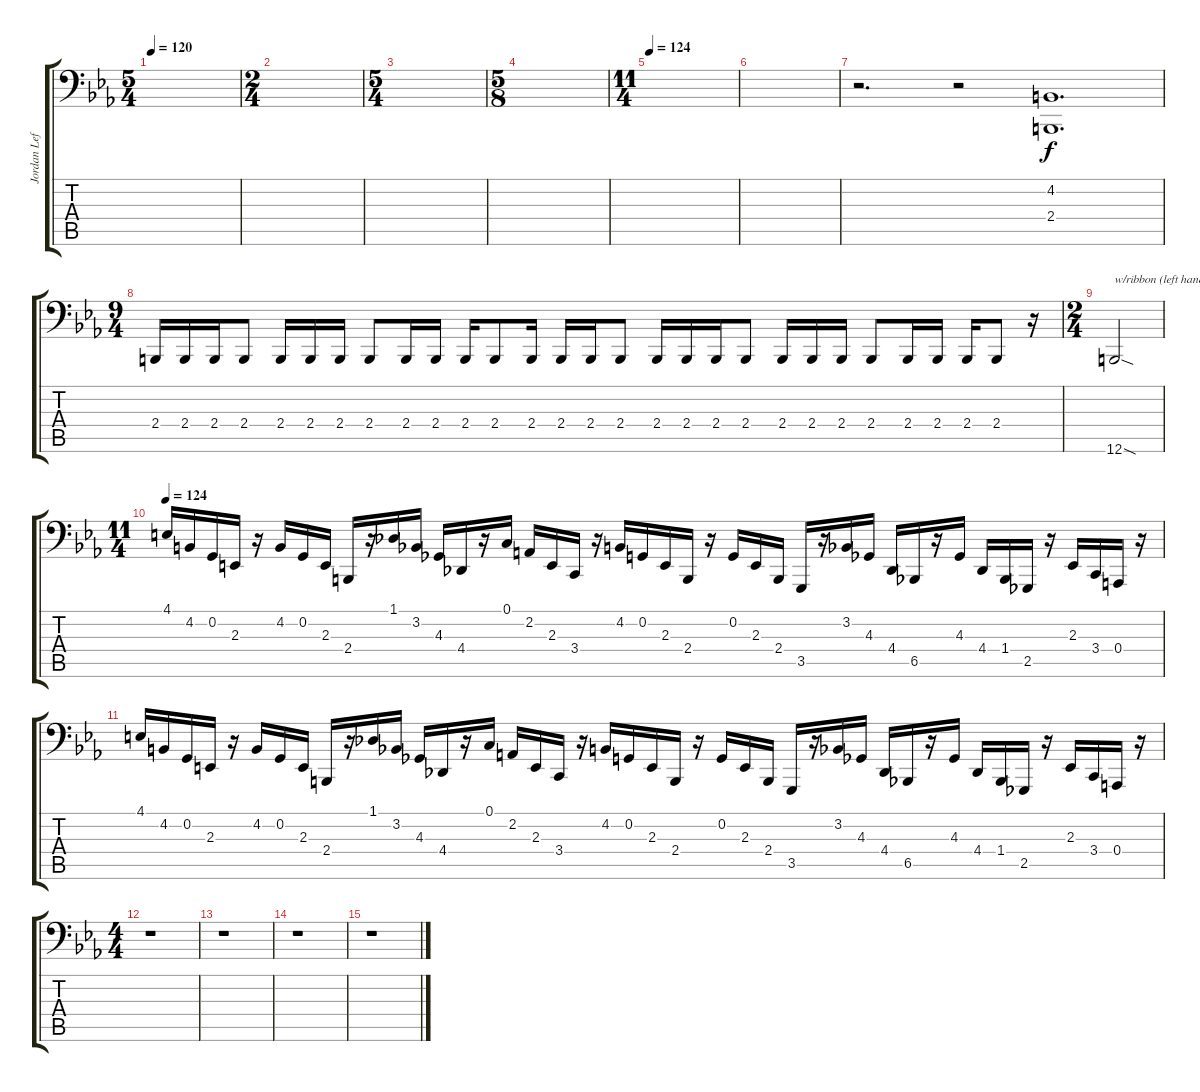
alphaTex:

\track ("Jordan Left Hand" "Jordan Lef") {instrument honkytonkpiano}
\staff {score tabs}
\tuning (C3 G2 D2 A1 E1 B0) {hide}
\ts (5 4)
\tempo 120
\clef f4
\ks eb
|
\ts (2 4)
|
\ts (5 4)
|
\ts (5 8)
|
\ts (11 4)
\tempo 124
|
|
r.2{d instrument seashore} r.2 (4.2 2.4).1{d} |
\ts (9 4)
2.4.16{instrument lead1square} 2.4.16 2.4.16 2.4.8 2.4.16 2.4.16 2.4.16 2.4.8 2.4.16 2.4.16 2.4.16 2.4.8 2.4.16 2.4.16 2.4.16 2.4.8 2.4.16 2.4.16 2.4.16 2.4.8 2.4.16 2.4.16 2.4.16 2.4.8 2.4.16 2.4.16 2.4.16 2.4.8 r.16 |
\ts (2 4)
12.6{sod}.2{txt "w/ribbon (left hand)"} |
\ts (11 4)
\tempo 124
4.1.16{volume 11 instrument honkytonkpiano} 4.2.16 0.2.16 2.3.16 r.16 4.2.16 0.2.16 2.3.16 2.4.16 r.16 1.1.16 3.2.16 4.3.16 4.4.16 r.16 0.1.16 2.2.16 2.3.16 3.4.16 r.16 4.2.16 0.2.16 2.3.16 2.4.16 r.16 0.2.16 2.3.16 2.4.16 3.5.16 r.16 3.2.16 4.3.16 4.4.16 6.5.16 r.16 4.3.16 4.4.16 1.4.16 2.5.16 r.16 2.3.16 3.4.16 0.4.16 r.16 |
4.1.16 4.2.16 0.2.16 2.3.16 r.16 4.2.16 0.2.16 2.3.16 2.4.16 r.16 1.1.16 3.2.16 4.3.16 4.4.16 r.16 0.1.16 2.2.16 2.3.16 3.4.16 r.16 4.2.16 0.2.16 2.3.16 2.4.16 r.16 0.2.16 2.3.16 2.4.16 3.5.16 r.16 3.2.16 4.3.16 4.4.16 6.5.16 r.16 4.3.16 4.4.16 1.4.16 2.5.16 r.16 2.3.16 3.4.16 0.4.16 r.16 |
\ts (4 4)
r.1 |
r.1 |
r.1 |
r.1
